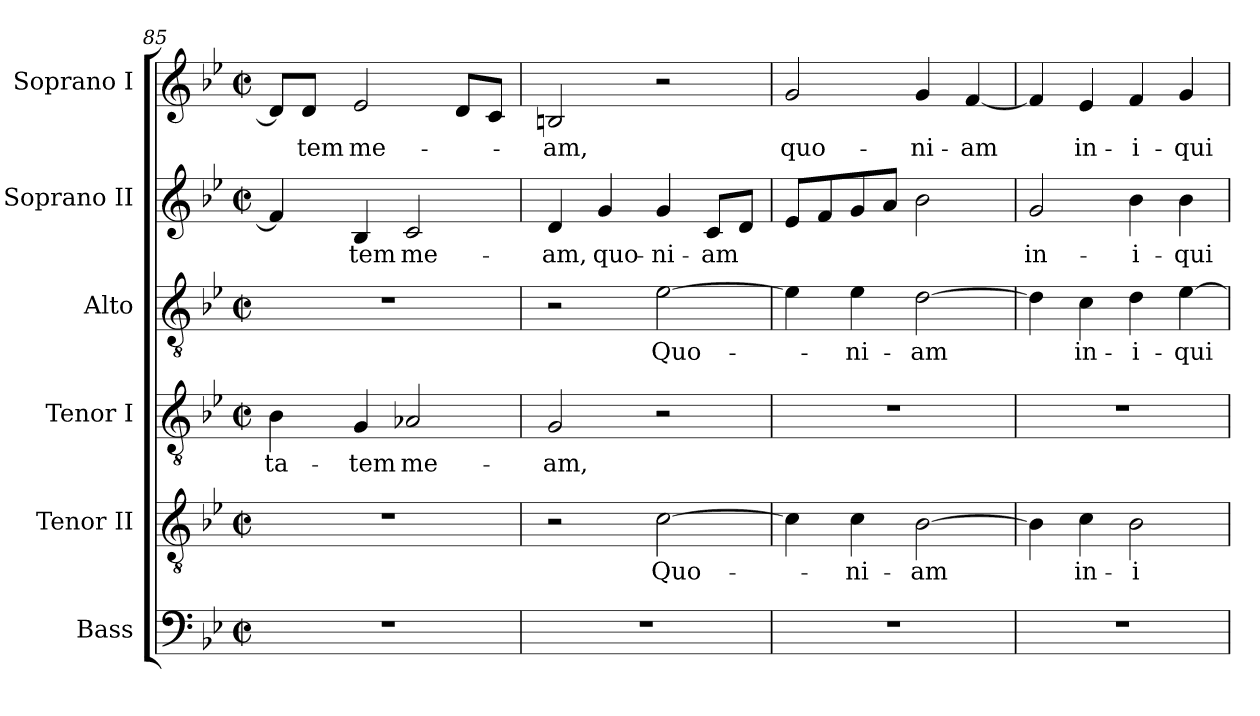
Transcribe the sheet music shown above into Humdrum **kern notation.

**kern	**kern	**text	**kern	**text	**kern	**text	**kern	**text	**kern	**text
*part6	*part5	*part5	*part4	*part4	*part3	*part3	*part2	*part2	*part1	*part1
*staff6	*staff5	*staff5	*staff4	*staff4	*staff3	*staff3	*staff2	*staff2	*staff1	*staff1
*I"Bass	*I"Tenor II	*	*I"Tenor I	*	*I"Alto	*	*I"Soprano II	*	*I"Soprano I	*
*I'B.	*I'T. II	*	*I'T. I	*	*I'A.	*	*I'S. II	*	*I'S. I	*
*clefF4	*clefGv2	*	*clefGv2	*	*clefGv2	*	*clefG2	*	*clefG2	*
*	*ITrd7c12	*	*ITrd7c12	*	*	*	*	*	*	*
*k[b-e-]	*k[b-e-]	*	*k[b-e-]	*	*k[b-e-]	*	*k[b-e-]	*	*k[b-e-]	*
*g:	*g:	*	*g:	*	*g:	*	*g:	*	*g:	*
*M2/2	*M2/2	*	*M2/2	*	*M2/2	*	*M2/2	*	*M2/2	*
*met(c|)	*met(c|)	*	*met(c|)	*	*met(c|)	*	*met(c|)	*	*met(c|)	*
=85	=85	=85	=85	=85	=85	=85	=85	=85	=85	=85
!	!	!	!	!LO:LY:b:color=#000000	!	!	!	!	!	!
1r	1r	.	4BB-i\	-ta-	1r	.	4fi/]	.	8di/L]	.
!	!	!	!	!	!	!	!	!	!	!LO:LY:b:color=#000000
.	.	.	.	.	.	.	.	.	8di/J	-tem
!	!	!	!	!LO:LY:b:color=#000000	!	!	!	!	!	!
!	!	!	!	!	!	!	!	!LO:LY:b:color=#000000	!	!
!	!	!	!	!	!	!	!	!	!	!LO:LY:b:color=#000000
.	.	.	4GGi/	-tem	.	.	4B-i/	-tem	2e-i/	me-
!	!	!	!	!LO:LY:b:color=#000000	!	!	!	!	!	!
!	!	!	!	!	!	!	!	!LO:LY:b:color=#000000	!	!
.	.	.	2AA-Xi/	me-	.	.	2ci/	me-	.	.
.	.	.	.	.	.	.	.	.	8di/L	.
.	.	.	.	.	.	.	.	.	8ci/J	.
=86	=86	=86	=86	=86	=86	=86	=86	=86	=86	=86
!	!	!	!	!LO:LY:b:color=#000000	!	!	!	!	!	!
!	!	!	!	!	!	!	!	!LO:LY:b:color=#000000	!	!
!	!	!	!	!	!	!	!	!	!	!LO:LY:b:color=#000000
1r	2r	.	2GGi/	-am,	2r	.	4di/	-am,	2Bni/	-am,
!	!	!	!	!	!	!	!	!LO:LY:b:color=#000000	!	!
.	.	.	.	.	.	.	4gi/	quo-	.	.
!	!	!LO:LY:b:color=#000000	!	!	!	!	!	!	!	!
!	!	!	!	!	!	!LO:LY:b:color=#000000	!	!	!	!
!	!	!	!	!	!	!	!	!LO:LY:b:color=#000000	!	!
.	[>2Ci\	Quo-	2r	.	[>2e-i\	Quo-	4gi/	-ni-	2r	.
!	!	!	!	!	!	!	!	!LO:LY:b:color=#000000	!	!
.	.	.	.	.	.	.	8ci/L	-am	.	.
.	.	.	.	.	.	.	8di/J	.	.	.
!!LO:LB:g=z
=87	=87	=87	=87	=87	=87	=87	=87	=87	=87	=87
!	!	!	!	!	!	!	!	!	!	!LO:LY:b:color=#000000
1r	4Ci\]	.	1r	.	4e-i\]	.	8e-i/L	.	2gi/	quo-
.	.	.	.	.	.	.	8fi/	.	.	.
!	!	!LO:LY:b:color=#000000	!	!	!	!	!	!	!	!
!	!	!	!	!	!	!LO:LY:b:color=#000000	!	!	!	!
.	4Ci\	-ni-	.	.	4e-i\	-ni-	8gi/	.	.	.
.	.	.	.	.	.	.	8ai/J	.	.	.
!	!	!LO:LY:b:color=#000000	!	!	!	!	!	!	!	!
!	!	!	!	!	!	!LO:LY:b:color=#000000	!	!	!	!
!	!	!	!	!	!	!	!	!	!	!LO:LY:b:color=#000000
.	[>2BB-i\	-am	.	.	[>2di\	-am	2b-i\	.	4gi/	-ni-
!	!	!	!	!	!	!	!	!	!	!LO:LY:b:color=#000000
.	.	.	.	.	.	.	.	.	[<4fi/	-am
=88	=88	=88	=88	=88	=88	=88	=88	=88	=88	=88
!	!	!	!	!	!	!	!	!LO:LY:b:color=#000000	!	!
1r	4BB-i\]	.	1r	.	4di\]	.	2gi/	in-	4fi/]	.
!	!	!LO:LY:b:color=#000000	!	!	!	!	!	!	!	!
!	!	!	!	!	!	!LO:LY:b:color=#000000	!	!	!	!
!	!	!	!	!	!	!	!	!	!	!LO:LY:b:color=#000000
.	4Ci\	in-	.	.	4ci\	in-	.	.	4e-i/	in-
!	!	!LO:LY:b:color=#000000	!	!	!	!	!	!	!	!
!	!	!	!	!	!	!LO:LY:b:color=#000000	!	!	!	!
!	!	!	!	!	!	!	!	!LO:LY:b:color=#000000	!	!
!	!	!	!	!	!	!	!	!	!	!LO:LY:b:color=#000000
.	2BB-i\	-i-	.	.	4di\	-i-	4b-i\	-i-	4fi/	-i-
!	!	!	!	!	!	!LO:LY:b:color=#000000	!	!	!	!
!	!	!	!	!	!	!	!	!LO:LY:b:color=#000000	!	!
!	!	!	!	!	!	!	!	!	!	!LO:LY:b:color=#000000
.	.	.	.	.	[>4e-i\	-qui-	4b-i\	-qui-	4gi/	-qui-
=	=	=	=	=	=	=	=	=	=	=
*-	*-	*-	*-	*-	*-	*-	*-	*-	*-	*-
